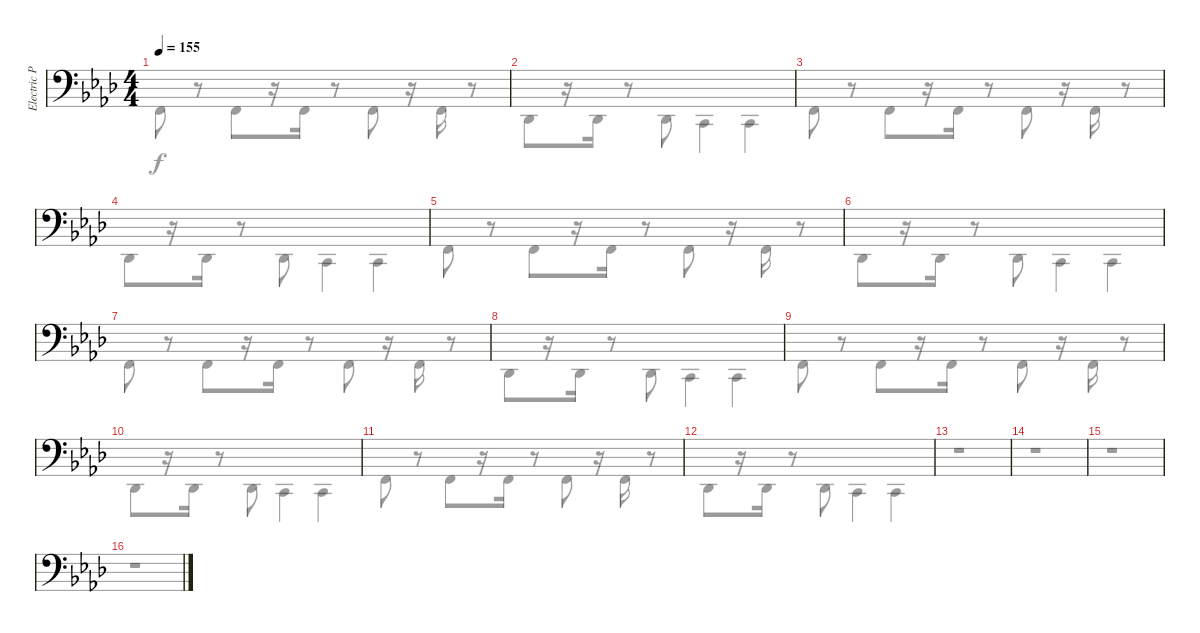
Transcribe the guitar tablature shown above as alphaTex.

\track ("Electric Piano (Staff 2)" "Electric P") {instrument electricgrandpiano}
\staff {score}
\tuning (E4 B3 G3 D3 A2 E2 B1) {hide}
\voice
\ts (4 4)
\tempo 155
\clef f4
\ks ab
|
|
|
|
|
|
|
|
|
|
|
|
|
|
|
\voice
\clef f4
\ks ab
1.6.8{dy f} r.8 1.6.8 r.16 1.6.16 r.8 1.6.8 r.16 1.6.16 r.8 |
2.7.8 r.16 2.7.16 r.8 2.7.8 1.7.4 1.7.4 |
1.6.8 r.8 1.6.8 r.16 1.6.16 r.8 1.6.8 r.16 1.6.16 r.8 |
2.7.8 r.16 2.7.16 r.8 2.7.8 1.7.4 1.7.4 |
1.6.8 r.8 1.6.8 r.16 1.6.16 r.8 1.6.8 r.16 1.6.16 r.8 |
2.7.8 r.16 2.7.16 r.8 2.7.8 1.7.4 1.7.4 |
1.6.8 r.8 1.6.8 r.16 1.6.16 r.8 1.6.8 r.16 1.6.16 r.8 |
2.7.8 r.16 2.7.16 r.8 2.7.8 1.7.4 1.7.4 |
1.6.8 r.8 1.6.8 r.16 1.6.16 r.8 1.6.8 r.16 1.6.16 r.8 |
2.7.8 r.16 2.7.16 r.8 2.7.8 1.7.4 1.7.4 |
1.6.8 r.8 1.6.8 r.16 1.6.16 r.8 1.6.8 r.16 1.6.16 r.8 |
2.7.8 r.16 2.7.16 r.8 2.7.8 1.7.4 1.7.4 |
r.1 |
r.1 |
r.1 |
r.1
